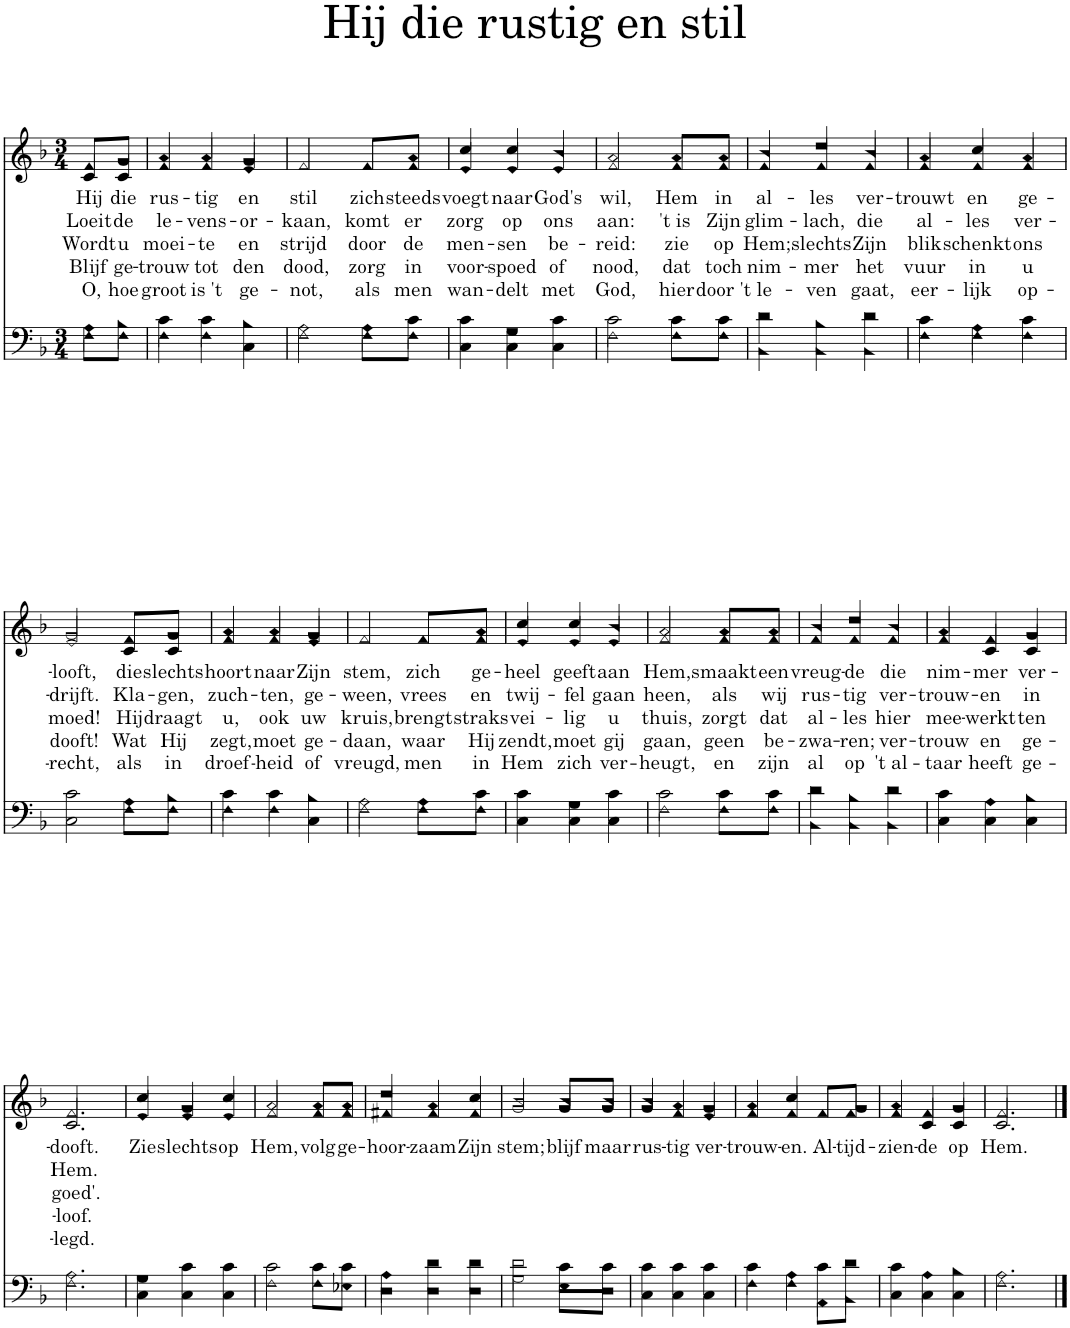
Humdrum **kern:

**kern	**kern	**text	**text	**text	**text	**text
*part2	*part1	*part1	*part1	*part1	*part1	*part1
*staff2	*staff1	*staff1	*staff1	*staff1	*staff1	*staff1
*I"Men	*I"Women	*	*	*	*	*
*clefF4	*clefG2	*	*	*	*	*
*k[b-]	*k[b-]	*	*	*	*	*
*M3/4	*M3/4	*	*	*	*	*
=1	=1	=1	=1	=1	=1	=1
*^	*	*	*	*	*	*
!	!	!	!LO:LY:b	!LO:LY:b	!LO:LY:b	!LO:LY:b	!LO:LY:b
*	*	*^	*	*	*	*	*
8A\L	8F\L	8f/L	8c/L	Hij	Loeit	Wordt	Blijf	O,
!	!	!	!	!LO:LY:b	!LO:LY:b	!LO:LY:b	!LO:LY:b	!LO:LY:b
8B-\J	8F\J	8g/J	8c/J	die	de	u	ge-	hoe
=2	=2	=2	=2	=2	=2	=2	=2	=2
!	!	!	!	!LO:LY:b	!LO:LY:b	!LO:LY:b	!LO:LY:b	!LO:LY:b
4c\	4F\	4a/	4f/	rus-	le-	moei-	-trouw	groot
!	!	!	!	!LO:LY:b	!LO:LY:b	!LO:LY:b	!LO:LY:b	!LO:LY:b
4c\	4F\	4a/	4f/	-tig	-vens-	-te	tot	is 't
!	!	!	!	!LO:LY:b	!LO:LY:b	!LO:LY:b	!LO:LY:b	!LO:LY:b
4B-\	4C\	4g/	4e/	en	-or-	en	den	ge-
=3	=3	=3	=3	=3	=3	=3	=3	=3
!	!	!	!	!LO:LY:b	!LO:LY:b	!LO:LY:b	!LO:LY:b	!LO:LY:b
2A\	2F\	2f/	2f/	stil	-kaan,	strijd	dood,	-not,
!	!	!	!	!LO:LY:b	!LO:LY:b	!LO:LY:b	!LO:LY:b	!LO:LY:b
8A\L	8F\L	8f/L	8f/L	zich	komt	door	zorg	als
!	!	!	!	!LO:LY:b	!LO:LY:b	!LO:LY:b	!LO:LY:b	!LO:LY:b
8c\J	8F\J	8a/J	8f/J	steeds	er	de	in	men
=4	=4	=4	=4	=4	=4	=4	=4	=4
!	!	!	!	!LO:LY:b	!LO:LY:b	!LO:LY:b	!LO:LY:b	!LO:LY:b
4c\	4C\	4cc/	4e/	voegt	zorg	men-	voor-	wan-
!	!	!	!	!LO:LY:b	!LO:LY:b	!LO:LY:b	!LO:LY:b	!LO:LY:b
4G\	4C\	4cc/	4e/	naar	op	-sen	-spoed	-delt
!	!	!	!	!LO:LY:b	!LO:LY:b	!LO:LY:b	!LO:LY:b	!LO:LY:b
4c\	4C\	4b-/	4e/	God's	ons	be-	of	met
=5	=5	=5	=5	=5	=5	=5	=5	=5
!	!	!	!	!LO:LY:b	!LO:LY:b	!LO:LY:b	!LO:LY:b	!LO:LY:b
2c\	2F\	2a/	2f/	wil,	aan:	-reid:	nood,	God,
!	!	!	!	!LO:LY:b	!LO:LY:b	!LO:LY:b	!LO:LY:b	!LO:LY:b
8c\L	8F\L	8a/L	8f/L	Hem	't is	zie	dat	hier
!	!	!	!	!LO:LY:b	!LO:LY:b	!LO:LY:b	!LO:LY:b	!LO:LY:b
8c\J	8F\J	8a/J	8f/J	in	Zijn	op	toch	door 't
=6	=6	=6	=6	=6	=6	=6	=6	=6
!	!	!	!	!LO:LY:b	!LO:LY:b	!LO:LY:b	!LO:LY:b	!LO:LY:b
4d\	4BB-\	4b-/	4f/	al-	glim-	Hem;	nim-	le-
!	!	!	!	!LO:LY:b	!LO:LY:b	!LO:LY:b	!LO:LY:b	!LO:LY:b
4B-\	4BB-\	4dd/	4f/	-les	-lach,	slechts	-mer	-ven
!	!	!	!	!LO:LY:b	!LO:LY:b	!LO:LY:b	!LO:LY:b	!LO:LY:b
4d\	4BB-\	4b-/	4f/	ver-	die	Zijn	het	gaat,
=7	=7	=7	=7	=7	=7	=7	=7	=7
!	!	!	!	!LO:LY:b	!LO:LY:b	!LO:LY:b	!LO:LY:b	!LO:LY:b
4c\	4F\	4a/	4f/	-trouwt	al-	blik	vuur	eer-
!	!	!	!	!LO:LY:b	!LO:LY:b	!LO:LY:b	!LO:LY:b	!LO:LY:b
4A\	4F\	4cc/	4f/	en	-les	schenkt	in	-lijk
!	!	!	!	!LO:LY:b	!LO:LY:b	!LO:LY:b	!LO:LY:b	!LO:LY:b
4c\	4F\	4a/	4f/	ge-	ver-	ons	u	op-
!!LO:LB:g=z	!!
=8	=8	=8	=8	=8	=8	=8	=8	=8
!	!	!	!	!LO:LY:b	!LO:LY:b	!LO:LY:b	!LO:LY:b	!LO:LY:b
2c\	2C\	2g/	2e/	-looft,	-drijft.	moed!	dooft!	-recht,
!	!	!	!	!LO:LY:b	!LO:LY:b	!LO:LY:b	!LO:LY:b	!LO:LY:b
8A\L	8F\L	8f/L	8c/L	die	Kla-	Hij	Wat	als
!	!	!	!	!LO:LY:b	!LO:LY:b	!LO:LY:b	!LO:LY:b	!LO:LY:b
8B-\J	8F\J	8g/J	8c/J	slechts	-gen,	draagt	Hij	in
=9	=9	=9	=9	=9	=9	=9	=9	=9
!	!	!	!	!LO:LY:b	!LO:LY:b	!LO:LY:b	!LO:LY:b	!LO:LY:b
4c\	4F\	4a/	4f/	hoort	zuch-	u,	zegt,	droef-
!	!	!	!	!LO:LY:b	!LO:LY:b	!LO:LY:b	!LO:LY:b	!LO:LY:b
4c\	4F\	4a/	4f/	naar	-ten,	ook	moet	-heid
!	!	!	!	!LO:LY:b	!LO:LY:b	!LO:LY:b	!LO:LY:b	!LO:LY:b
4B-\	4C\	4g/	4e/	Zijn	ge-	uw	ge-	of
=10	=10	=10	=10	=10	=10	=10	=10	=10
!	!	!	!	!LO:LY:b	!LO:LY:b	!LO:LY:b	!LO:LY:b	!LO:LY:b
2A\	2F\	2f/	2f/	stem,	-ween,	kruis,	-daan,	vreugd,
!	!	!	!	!LO:LY:b	!LO:LY:b	!LO:LY:b	!LO:LY:b	!LO:LY:b
8A\L	8F\L	8f/L	8f/L	zich	vrees	brengt	waar	men
!	!	!	!	!LO:LY:b	!LO:LY:b	!LO:LY:b	!LO:LY:b	!LO:LY:b
8c\J	8F\J	8a/J	8f/J	ge-	en	straks	Hij	in
=11	=11	=11	=11	=11	=11	=11	=11	=11
!	!	!	!	!LO:LY:b	!LO:LY:b	!LO:LY:b	!LO:LY:b	!LO:LY:b
4c\	4C\	4cc/	4e/	-heel	twij-	vei-	zendt,	Hem
!	!	!	!	!LO:LY:b	!LO:LY:b	!LO:LY:b	!LO:LY:b	!LO:LY:b
4G\	4C\	4cc/	4e/	geeft	-fel	-lig	moet	zich
!	!	!	!	!LO:LY:b	!LO:LY:b	!LO:LY:b	!LO:LY:b	!LO:LY:b
4c\	4C\	4b-/	4e/	aan	gaan	u	gij	ver-
=12	=12	=12	=12	=12	=12	=12	=12	=12
!	!	!	!	!LO:LY:b	!LO:LY:b	!LO:LY:b	!LO:LY:b	!LO:LY:b
2c\	2F\	2a/	2f/	Hem,	heen,	thuis,	gaan,	-heugt,
!	!	!	!	!LO:LY:b	!LO:LY:b	!LO:LY:b	!LO:LY:b	!LO:LY:b
8c\L	8F\L	8a/L	8f/L	smaakt	als	zorgt	geen	en
!	!	!	!	!LO:LY:b	!LO:LY:b	!LO:LY:b	!LO:LY:b	!LO:LY:b
8c\J	8F\J	8a/J	8f/J	een	wij	dat	be-	zijn
=13	=13	=13	=13	=13	=13	=13	=13	=13
!	!	!	!	!LO:LY:b	!LO:LY:b	!LO:LY:b	!LO:LY:b	!LO:LY:b
4d\	4BB-\	4b-/	4f/	vreug-	rus-	al-	-zwa-	al
!	!	!	!	!LO:LY:b	!LO:LY:b	!LO:LY:b	!LO:LY:b	!LO:LY:b
4B-\	4BB-\	4dd/	4f/	-de	-tig	-les	-ren;	op
!	!	!	!	!LO:LY:b	!LO:LY:b	!LO:LY:b	!LO:LY:b	!LO:LY:b
4d\	4BB-\	4b-/	4f/	die	ver-	hier	ver-	't al-
=14	=14	=14	=14	=14	=14	=14	=14	=14
!	!	!	!	!LO:LY:b	!LO:LY:b	!LO:LY:b	!LO:LY:b	!LO:LY:b
4c\	4C\	4a/	4f/	nim-	-trouw-	mee-	-trouw	-taar
!	!	!	!	!LO:LY:b	!LO:LY:b	!LO:LY:b	!LO:LY:b	!LO:LY:b
4A\	4C\	4f/	4c/	-mer	-en	-werkt	en	heeft
!	!	!	!	!LO:LY:b	!LO:LY:b	!LO:LY:b	!LO:LY:b	!LO:LY:b
4B-\	4C\	4g/	4c/	ver-	in	ten	ge-	ge-
!!LO:LB:g=z	!!
=15	=15	=15	=15	=15	=15	=15	=15	=15
!	!	!	!	!LO:LY:b	!LO:LY:b	!LO:LY:b	!LO:LY:b	!LO:LY:b
2.A\	2.F\	2.f/	2.c/	-dooft.	Hem.	goed'.	-loof.	-legd.
=16	=16	=16	=16	=16	=16	=16	=16	=16
!	!	!	!	!LO:LY:b	!	!	!	!
4G\	4C\	4cc/	4e/	Zie	.	.	.	.
!	!	!	!	!LO:LY:b	!	!	!	!
4c\	4C\	4g/	4e/	slechts	.	.	.	.
!	!	!	!	!LO:LY:b	!	!	!	!
4c\	4C\	4cc/	4e/	op	.	.	.	.
=17	=17	=17	=17	=17	=17	=17	=17	=17
!	!	!	!	!LO:LY:b	!	!	!	!
2c\	2F\	2a/	2f/	Hem,	.	.	.	.
!	!	!	!	!LO:LY:b	!	!	!	!
8c\L	8F\L	8a/L	8f/L	volg	.	.	.	.
!	!	!	!	!LO:LY:b	!	!	!	!
8c\J	8E-X\J	8a/J	8f/J	ge-	.	.	.	.
=18	=18	=18	=18	=18	=18	=18	=18	=18
!	!	!	!	!LO:LY:b	!	!	!	!
4A\	4D\	4dd/	4f#X/	-hoor-	.	.	.	.
!	!	!	!	!LO:LY:b	!	!	!	!
4d\	4D\	4a/	4f#/	-zaam	.	.	.	.
!	!	!	!	!LO:LY:b	!	!	!	!
4d\	4D\	4cc/	4f#/	Zijn	.	.	.	.
=19	=19	=19	=19	=19	=19	=19	=19	=19
!	!	!	!	!LO:LY:b	!	!	!	!
2d\	2G\	2b-/	2g/	stem;	.	.	.	.
!	!	!	!	!LO:LY:b	!	!	!	!
8c\L	8E\L	8b-/L	8g/L	blijf	.	.	.	.
!	!	!	!	!LO:LY:b	!	!	!	!
8c\J	8D\J	8b-/J	8g/J	maar	.	.	.	.
=20	=20	=20	=20	=20	=20	=20	=20	=20
!	!	!	!	!LO:LY:b	!	!	!	!
4c\	4C\	4b-/	4g/	rus-	.	.	.	.
!	!	!	!	!LO:LY:b	!	!	!	!
4c\	4C\	4a/	4f/	-tig	.	.	.	.
!	!	!	!	!LO:LY:b	!	!	!	!
4c\	4C\	4g/	4e/	ver-	.	.	.	.
=21	=21	=21	=21	=21	=21	=21	=21	=21
!	!	!	!	!LO:LY:b	!	!	!	!
4c\	4F\	4a/	4f/	-trouw-	.	.	.	.
!	!	!	!	!LO:LY:b	!	!	!	!
4A\	4F\	4cc/	4f/	-en.	.	.	.	.
!	!	!	!	!LO:LY:b	!	!	!	!
8c\L	8AA\L	8f/L	8f/L	Al-	.	.	.	.
!	!	!	!	!LO:LY:b	!	!	!	!
8d\J	8BB-\J	8g/J	8f/J	-tijd-	.	.	.	.
=22	=22	=22	=22	=22	=22	=22	=22	=22
!	!	!	!	!LO:LY:b	!	!	!	!
4c\	4C\	4a/	4f/	-zien-	.	.	.	.
!	!	!	!	!LO:LY:b	!	!	!	!
4A\	4C\	4f/	4c/	-de	.	.	.	.
!	!	!	!	!LO:LY:b	!	!	!	!
4B-\	4C\	4g/	4c/	op	.	.	.	.
=23	=23	=23	=23	=23	=23	=23	=23	=23
!	!	!	!	!LO:LY:b	!	!	!	!
2.A\	2.F\	2.f/	2.c/	Hem.	.	.	.	.
*v	*v	*	*	*	*	*	*	*
*	*v	*v	*	*	*	*	*
==	==	==	==	==	==	==
*-	*-	*-	*-	*-	*-	*-
